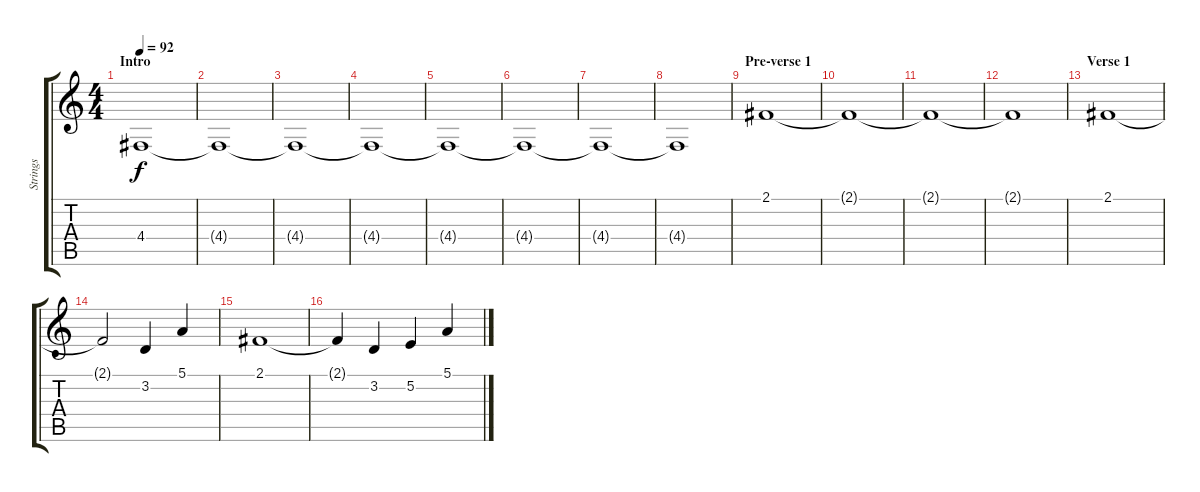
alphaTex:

\track ("Strings" "Strings") {instrument stringensemble1}
\staff {score tabs}
\tuning (E4 B3 G3 D3 A2 E2) {hide}
\ts (4 4)
\section ("" "Intro")
\tempo 92
\clef g2
\ks c
4.4.1{dy f instrument stringensemble1} |
4.4{t}.1 |
4.4{t}.1 |
4.4{t}.1 |
4.4{t}.1 |
4.4{t}.1 |
4.4{t}.1 |
4.4{t}.1 |
\section ("" "Pre-verse 1")
2.1.1 |
2.1{t}.1 |
2.1{t}.1 |
2.1{t}.1 |
\section ("" "Verse 1")
2.1.1 |
2.1{t}.2 3.2.4 5.1.4 |
2.1.1 |
2.1{t}.4 3.2.4 5.2.4 5.1.4
